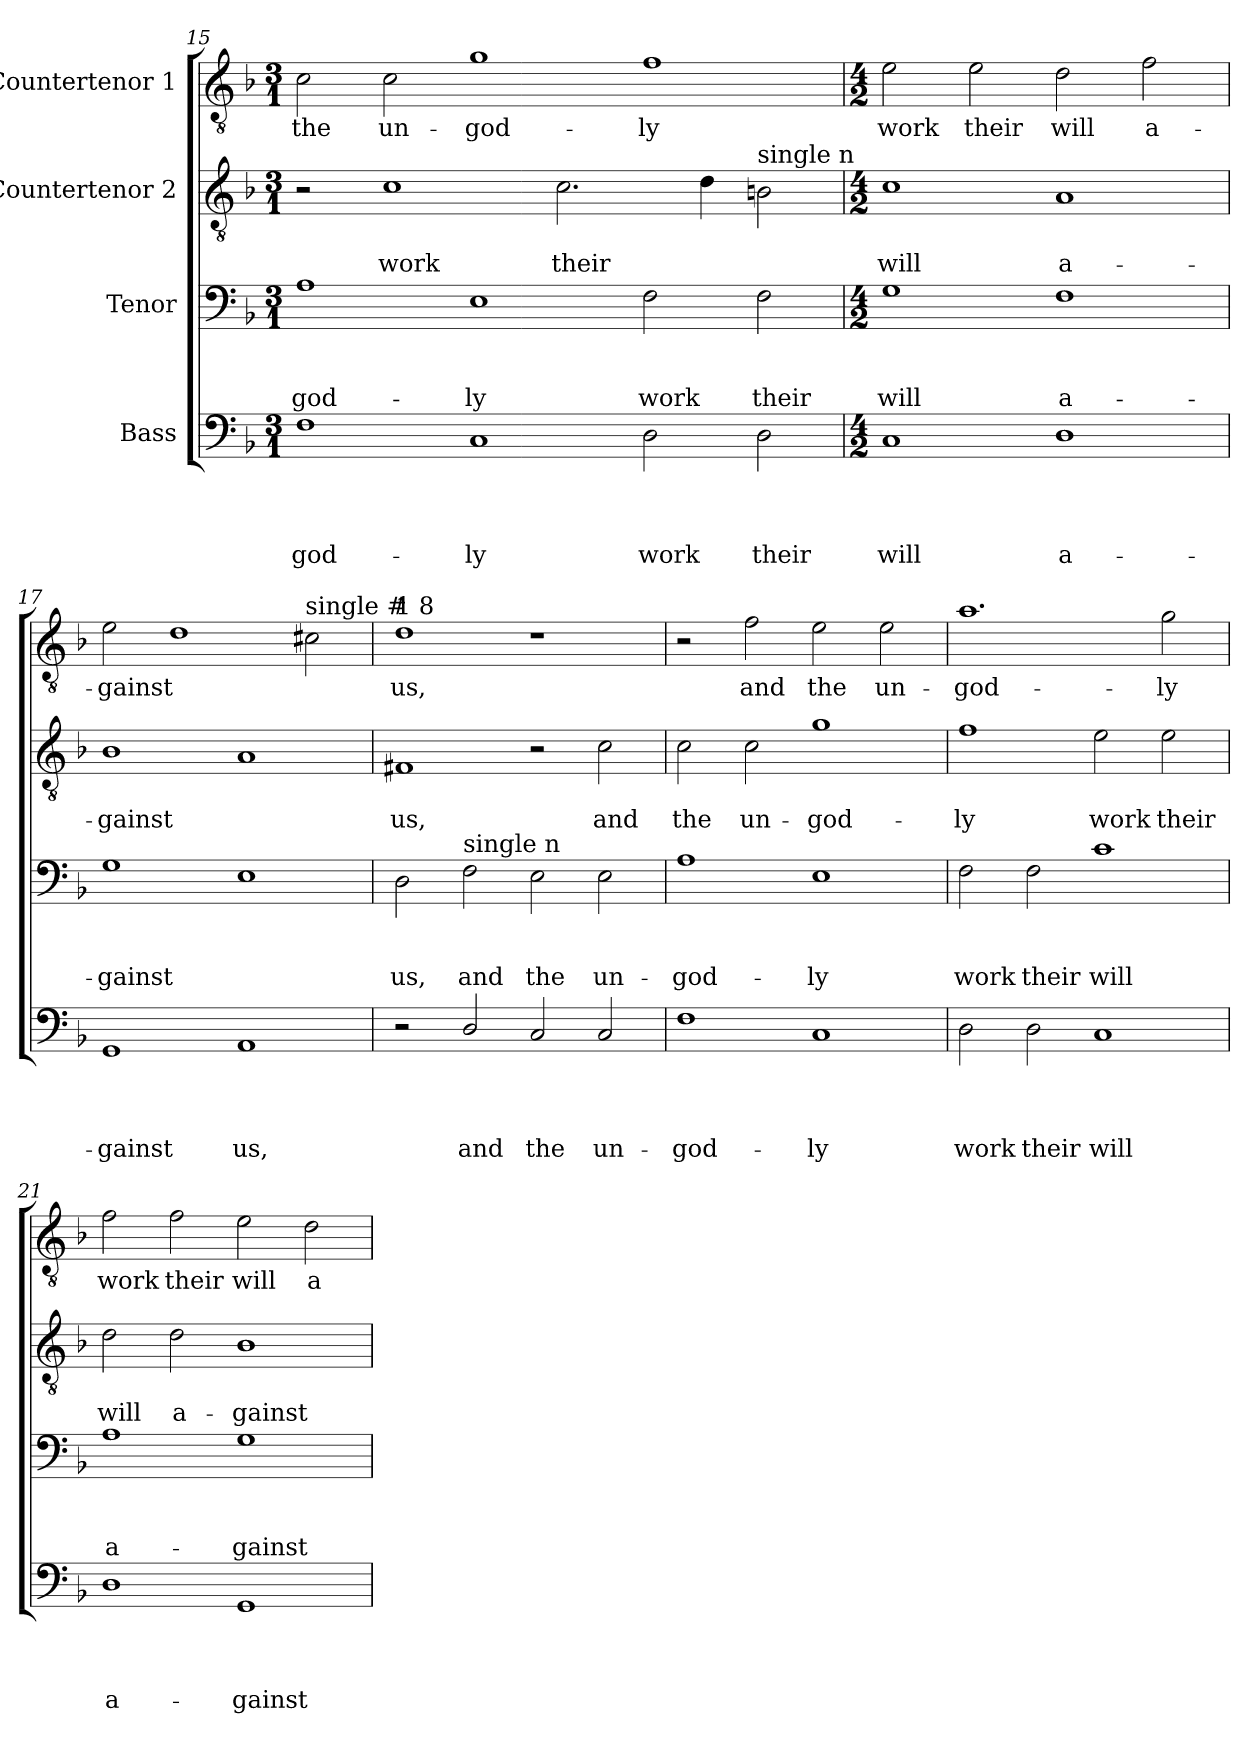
**kern	**text	**text	**text	**text	**kern	**text	**text	**text	**kern	**text	**text	**kern	**text
*part4	*part4	*part4	*part4	*part4	*part3	*part3	*part3	*part3	*part2	*part2	*part2	*part1	*part1
*staff4	*staff4	*staff4	*staff4	*staff4	*staff3	*staff3	*staff3	*staff3	*staff2	*staff2	*staff2	*staff1	*staff1
*I"Bass	*	*	*	*	*I"Tenor	*	*	*	*I"Countertenor 2	*	*	*I"Countertenor 1	*
*clefF4	*	*	*	*	*clefF4	*	*	*	*clefGv2	*	*	*clefGv2	*
*k[b-]	*	*	*	*	*k[b-]	*	*	*	*k[b-]	*	*	*k[b-]	*
*F:	*	*	*	*	*F:	*	*	*	*F:	*	*	*F:	*
*M3/1	*	*	*	*	*M3/1	*	*	*	*M3/1	*	*	*M3/1	*
=15	=15	=15	=15	=15	=15	=15	=15	=15	=15	=15	=15	=15	=15
!	!	!	!	!LO:LY:b	!	!	!	!LO:LY:b:rj	!	!	!	!	!LO:LY:b
1F	.	.	.	-god-	1A	.	.	-god-	2r	.	.	2c\	the
!	!	!	!	!	!	!	!	!	!	!	!LO:LY:b:rj	!	!LO:LY:b
.	.	.	.	.	.	.	.	.	1c	.	work	2c\	un-
!	!	!	!	!LO:LY:b	!	!	!	!LO:LY:b:rj	!	!	!	!	!LO:LY:b
1C	.	.	.	-ly	1E	.	.	-ly	.	.	.	1g	-god-
!	!	!	!	!	!	!	!	!	!	!	!LO:LY:b:rj	!	!
.	.	.	.	.	.	.	.	.	2.c\	.	their	.	.
!	!	!	!	!LO:LY:b	!	!	!	!LO:LY:b:rj	!	!	!	!	!LO:LY:b
2D\	.	.	.	work	2F\	.	.	work	.	.	.	1f	-ly
.	.	.	.	.	.	.	.	.	4d\	.	.	.	.
!	!	!	!	!	!	!	!	!	!LO:TX:a:t=single n	!	!	!	!
!	!	!	!	!LO:LY:b	!	!	!	!LO:LY:b:rj	!	!	!	!	!
2D\	.	.	.	their	2F\	.	.	their	2B\	.	.	.	.
=16!	=16!	=16!	=16!	=16!	=16!	=16!	=16!	=16!	=16!	=16!	=16!	=16!	=16!
*M4/2	*	*	*	*	*M4/2	*	*	*	*M4/2	*	*	*M4/2	*
!	!	!	!	!LO:LY:b	!	!	!	!LO:LY:b:rj	!	!	!LO:LY:b:rj	!	!LO:LY:b
1C	.	.	.	will	1G	.	.	will	1c	.	will	2e\	work
!	!	!	!	!	!	!	!	!	!	!	!	!	!LO:LY:b
.	.	.	.	.	.	.	.	.	.	.	.	2e\	their
!	!	!	!	!LO:LY:b	!	!	!	!LO:LY:b:rj	!	!	!LO:LY:b:rj	!	!LO:LY:b
1D	.	.	.	a-	1F	.	.	a-	1A	.	a-	2d\	will
!	!	!	!	!	!	!	!	!	!	!	!	!	!LO:LY:b
.	.	.	.	.	.	.	.	.	.	.	.	2f\	a-
=17!	=17!	=17!	=17!	=17!	=17!	=17!	=17!	=17!	=17!	=17!	=17!	=17!	=17!
!	!	!	!	!LO:LY:b	!	!	!	!LO:LY:b:rj	!	!	!LO:LY:b:rj	!	!LO:LY:b
1GG	.	.	.	-gainst	1G	.	.	-gainst	1B-	.	-gainst	2e\	-gainst
.	.	.	.	.	.	.	.	.	.	.	.	1d	.
!	!	!	!	!LO:LY:b	!	!	!	!	!	!	!	!	!
1AA	.	.	.	us,	1E	.	.	.	1A	.	.	.	.
!	!	!	!	!	!	!	!	!	!	!	!	!LO:TX:a:t=single #	!
.	.	.	.	.	.	.	.	.	.	.	.	2c#\	.
!!LO:LB:g=z
=18!	=18!	=18!	=18!	=18!	=18!	=18!	=18!	=18!	=18!	=18!	=18!	=18!	=18!
!	!	!	!	!	!	!	!	!	!	!	!	!LO:TX:a:t=1 8	!
!	!	!	!	!	!	!	!	!LO:LY:b:rj	!	!	!LO:LY:b:rj	!	!LO:LY:b
2r	.	.	.	.	2D\	.	.	us,	1F#X	.	us,	1d	us,
!	!	!	!	!	!LO:TX:a:t=single n	!	!	!	!	!	!	!	!
!	!	!	!	!LO:LY:b	!	!	!	!LO:LY:b:rj	!	!	!	!	!
2D/	.	.	.	and	2F\	.	.	and	.	.	.	.	.
!	!	!	!	!LO:LY:b	!	!	!	!LO:LY:b:rj	!	!	!	!	!
2C/	.	.	.	the	2E\	.	.	the	2r	.	.	1r	.
!	!	!	!	!LO:LY:b	!	!	!	!LO:LY:b:rj	!	!	!LO:LY:b:rj	!	!
2C/	.	.	.	un-	2E\	.	.	un-	2c\	.	and	.	.
=19!	=19!	=19!	=19!	=19!	=19!	=19!	=19!	=19!	=19!	=19!	=19!	=19!	=19!
!	!	!	!	!LO:LY:b	!	!	!	!LO:LY:b:rj	!	!	!LO:LY:b:rj	!	!
1F	.	.	.	-god-	1A	.	.	-god-	2c\	.	the	2r	.
!	!	!	!	!	!	!	!	!	!	!	!LO:LY:b:rj	!	!LO:LY:b
.	.	.	.	.	.	.	.	.	2c\	.	un-	2f\	and
!	!	!	!	!LO:LY:b	!	!	!	!LO:LY:b:rj	!	!	!LO:LY:b:rj	!	!LO:LY:b
1C	.	.	.	-ly	1E	.	.	-ly	1g	.	-god-	2e\	the
!	!	!	!	!	!	!	!	!	!	!	!	!	!LO:LY:b
.	.	.	.	.	.	.	.	.	.	.	.	2e\	un-
=20!	=20!	=20!	=20!	=20!	=20!	=20!	=20!	=20!	=20!	=20!	=20!	=20!	=20!
!	!	!	!	!LO:LY:b	!	!	!	!LO:LY:b:rj	!	!	!LO:LY:b:rj	!	!LO:LY:b
2D\	.	.	.	work	2F\	.	.	work	1f	.	-ly	1.a	-god-
!	!	!	!	!LO:LY:b	!	!	!	!LO:LY:b:rj	!	!	!	!	!
2D\	.	.	.	their	2F\	.	.	their	.	.	.	.	.
!	!	!	!	!LO:LY:b	!	!	!	!LO:LY:b:rj	!	!	!LO:LY:b:rj	!	!
1C	.	.	.	will	1c	.	.	will	2e\	.	work	.	.
!	!	!	!	!	!	!	!	!	!	!	!LO:LY:b:rj	!	!LO:LY:b
.	.	.	.	.	.	.	.	.	2e\	.	their	2g\	-ly
=21!	=21!	=21!	=21!	=21!	=21!	=21!	=21!	=21!	=21!	=21!	=21!	=21!	=21!
!	!	!	!	!LO:LY:b	!	!	!	!LO:LY:b:rj	!	!	!LO:LY:b:rj	!	!LO:LY:b
1D	.	.	.	a-	1A	.	.	a-	2d\	.	will	2f\	work
!	!	!	!	!	!	!	!	!	!	!	!LO:LY:b:rj	!	!LO:LY:b
.	.	.	.	.	.	.	.	.	2d\	.	a-	2f\	their
!	!	!	!	!LO:LY:b	!	!	!	!LO:LY:b:rj	!	!	!LO:LY:b:rj	!	!LO:LY:b
1GG	.	.	.	-gainst	1G	.	.	-gainst	1B-	.	-gainst	2e\	will
!	!	!	!	!	!	!	!	!	!	!	!	!	!LO:LY:b
.	.	.	.	.	.	.	.	.	.	.	.	2d\	a-
=!	=!	=!	=!	=!	=!	=!	=!	=!	=!	=!	=!	=!	=!
*-	*-	*-	*-	*-	*-	*-	*-	*-	*-	*-	*-	*-	*-
